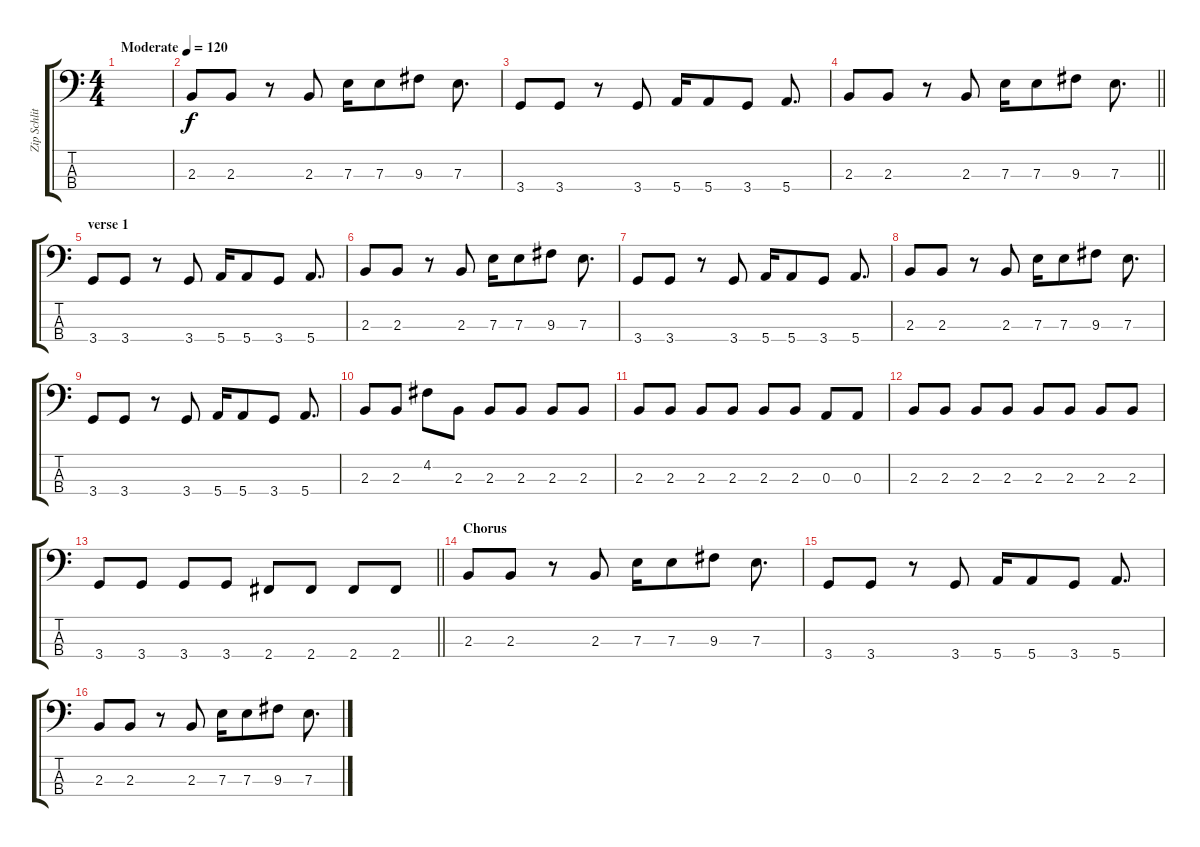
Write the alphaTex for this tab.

\track ("Zip Schlitzer (Bass)" "Zip Schlit") {instrument electricbassfinger}
\staff {score tabs}
\tuning (G2 D2 A1 E1) {hide}
\ts (4 4)
\tempo (120 "Moderate")
\clef f4
\ks c
|
2.3.8 2.3.8 r.8 2.3.8 7.3.16 7.3.8 9.3.8 7.3.8{d} |
3.4.8 3.4.8 r.8 3.4.8 5.4.16 5.4.8 3.4.8 5.4.8{d} |
\barLineRight lightlight
2.3.8 2.3.8 r.8 2.3.8 7.3.16 7.3.8 9.3.8 7.3.8{d} |
\section ("" "verse 1")
3.4.8 3.4.8 r.8 3.4.8 5.4.16 5.4.8 3.4.8 5.4.8{d} |
2.3.8 2.3.8 r.8 2.3.8 7.3.16 7.3.8 9.3.8 7.3.8{d} |
3.4.8 3.4.8 r.8 3.4.8 5.4.16 5.4.8 3.4.8 5.4.8{d} |
2.3.8 2.3.8 r.8 2.3.8 7.3.16 7.3.8 9.3.8 7.3.8{d} |
3.4.8 3.4.8 r.8 3.4.8 5.4.16 5.4.8 3.4.8 5.4.8{d} |
2.3.8 2.3.8 4.2.8 2.3.8 2.3.8 2.3.8 2.3.8 2.3.8 |
2.3.8 2.3.8 2.3.8 2.3.8 2.3.8 2.3.8 0.3.8 0.3.8 |
2.3.8 2.3.8 2.3.8 2.3.8 2.3.8 2.3.8 2.3.8 2.3.8 |
\barLineRight lightlight
3.4.8 3.4.8 3.4.8 3.4.8 2.4.8 2.4.8 2.4.8 2.4.8 |
\section ("" "Chorus")
2.3.8 2.3.8 r.8 2.3.8 7.3.16 7.3.8 9.3.8 7.3.8{d} |
3.4.8 3.4.8 r.8 3.4.8 5.4.16 5.4.8 3.4.8 5.4.8{d} |
2.3.8 2.3.8 r.8 2.3.8 7.3.16 7.3.8 9.3.8 7.3.8{d}
